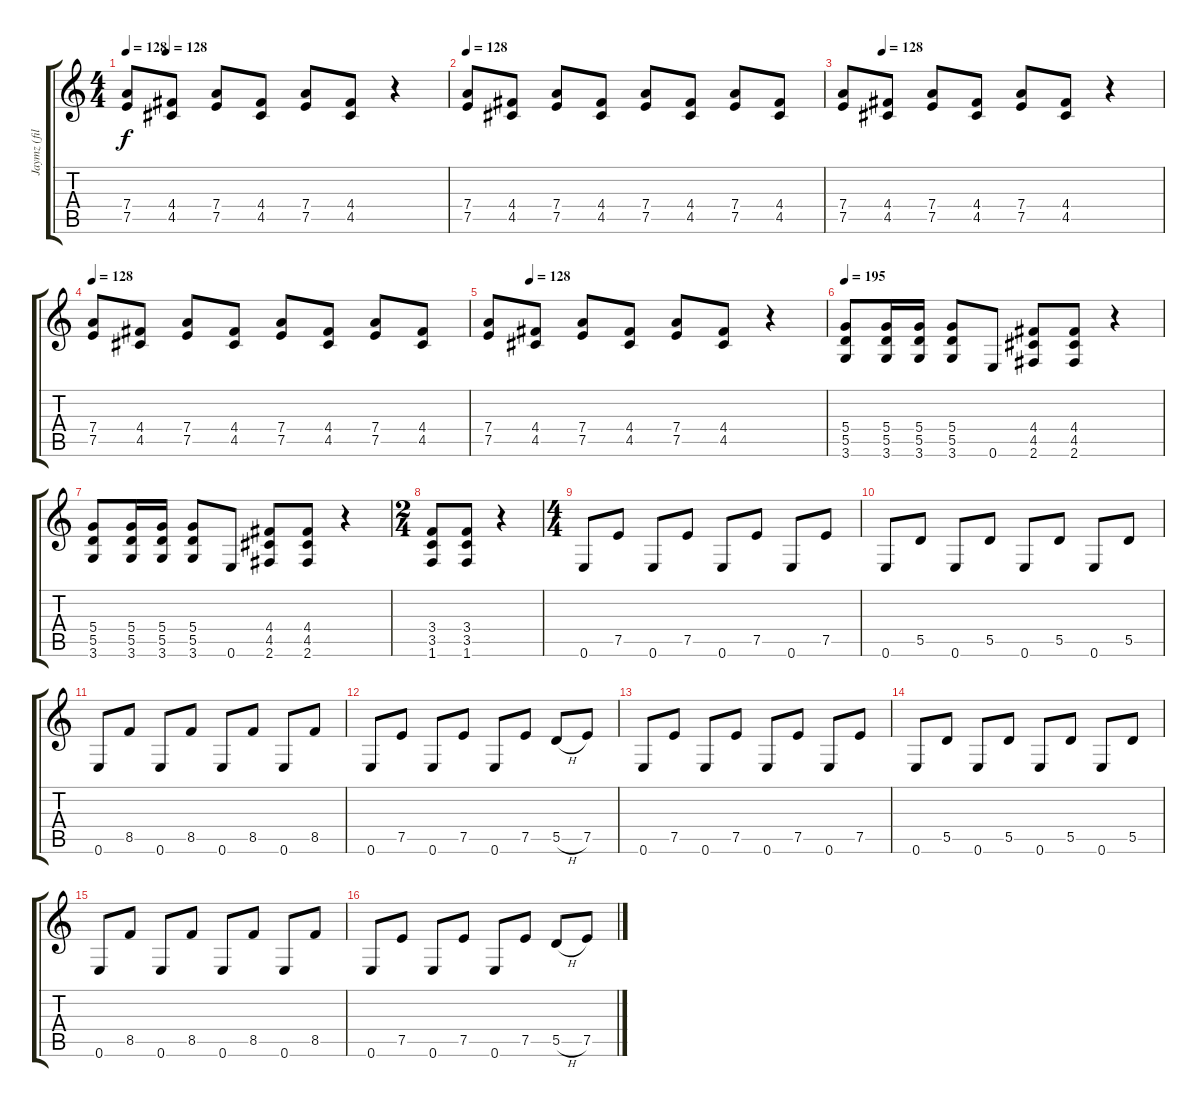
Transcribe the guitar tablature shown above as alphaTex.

\track ("Jaymz (fills)" "Jaymz (fil") {instrument overdrivenguitar}
\staff {score tabs}
\tuning (E4 B3 G3 D3 A2 E2) {hide}
\ts (4 4)
\tempo 128
\tempo (128 0.125)
\clef g2
\ks c
(7.4 7.5).8{dy f} (4.4 4.5).8 (7.4 7.5).8 (4.4 4.5).8 (7.4 7.5).8 (4.4 4.5).8 r.4 |
\tempo 128
(7.4 7.5).8 (4.4 4.5).8 (7.4 7.5).8 (4.4 4.5).8 (7.4 7.5).8 (4.4 4.5).8 (7.4 7.5).8 (4.4 4.5).8 |
\tempo (128 0.125)
(7.4 7.5).8 (4.4 4.5).8 (7.4 7.5).8 (4.4 4.5).8 (7.4 7.5).8 (4.4 4.5).8 r.4 |
\tempo 128
(7.4 7.5).8 (4.4 4.5).8 (7.4 7.5).8 (4.4 4.5).8 (7.4 7.5).8 (4.4 4.5).8 (7.4 7.5).8 (4.4 4.5).8 |
\tempo (128 0.125)
(7.4 7.5).8 (4.4 4.5).8 (7.4 7.5).8 (4.4 4.5).8 (7.4 7.5).8 (4.4 4.5).8 r.4 |
\tempo 195
(5.4 5.5 3.6).8 (5.4 5.5 3.6).16 (5.4 5.5 3.6).16 (5.4 5.5 3.6).8 0.6.8 (4.4 4.5 2.6).8 (4.4 4.5 2.6).8 r.4 |
(5.4 5.5 3.6).8 (5.4 5.5 3.6).16 (5.4 5.5 3.6).16 (5.4 5.5 3.6).8 0.6.8 (4.4 4.5 2.6).8 (4.4 4.5 2.6).8 r.4 |
\ts (2 4)
(3.4 3.5 1.6).8 (3.4 3.5 1.6).8 r.4 |
\ts (4 4)
0.6.8{balance 0} 7.5.8 0.6.8 7.5.8 0.6.8 7.5.8 0.6.8 7.5.8 |
0.6.8 5.5.8 0.6.8 5.5.8 0.6.8 5.5.8 0.6.8 5.5.8 |
0.6.8 8.5.8 0.6.8 8.5.8 0.6.8 8.5.8 0.6.8 8.5.8 |
0.6.8 7.5.8 0.6.8 7.5.8 0.6.8 7.5.8 5.5{h}.8 7.5.8 |
0.6.8 7.5.8 0.6.8 7.5.8 0.6.8 7.5.8 0.6.8 7.5.8 |
0.6.8 5.5.8 0.6.8 5.5.8 0.6.8 5.5.8 0.6.8 5.5.8 |
0.6.8 8.5.8 0.6.8 8.5.8 0.6.8 8.5.8 0.6.8 8.5.8 |
0.6.8 7.5.8 0.6.8 7.5.8 0.6.8 7.5.8 5.5{h}.8 7.5.8
